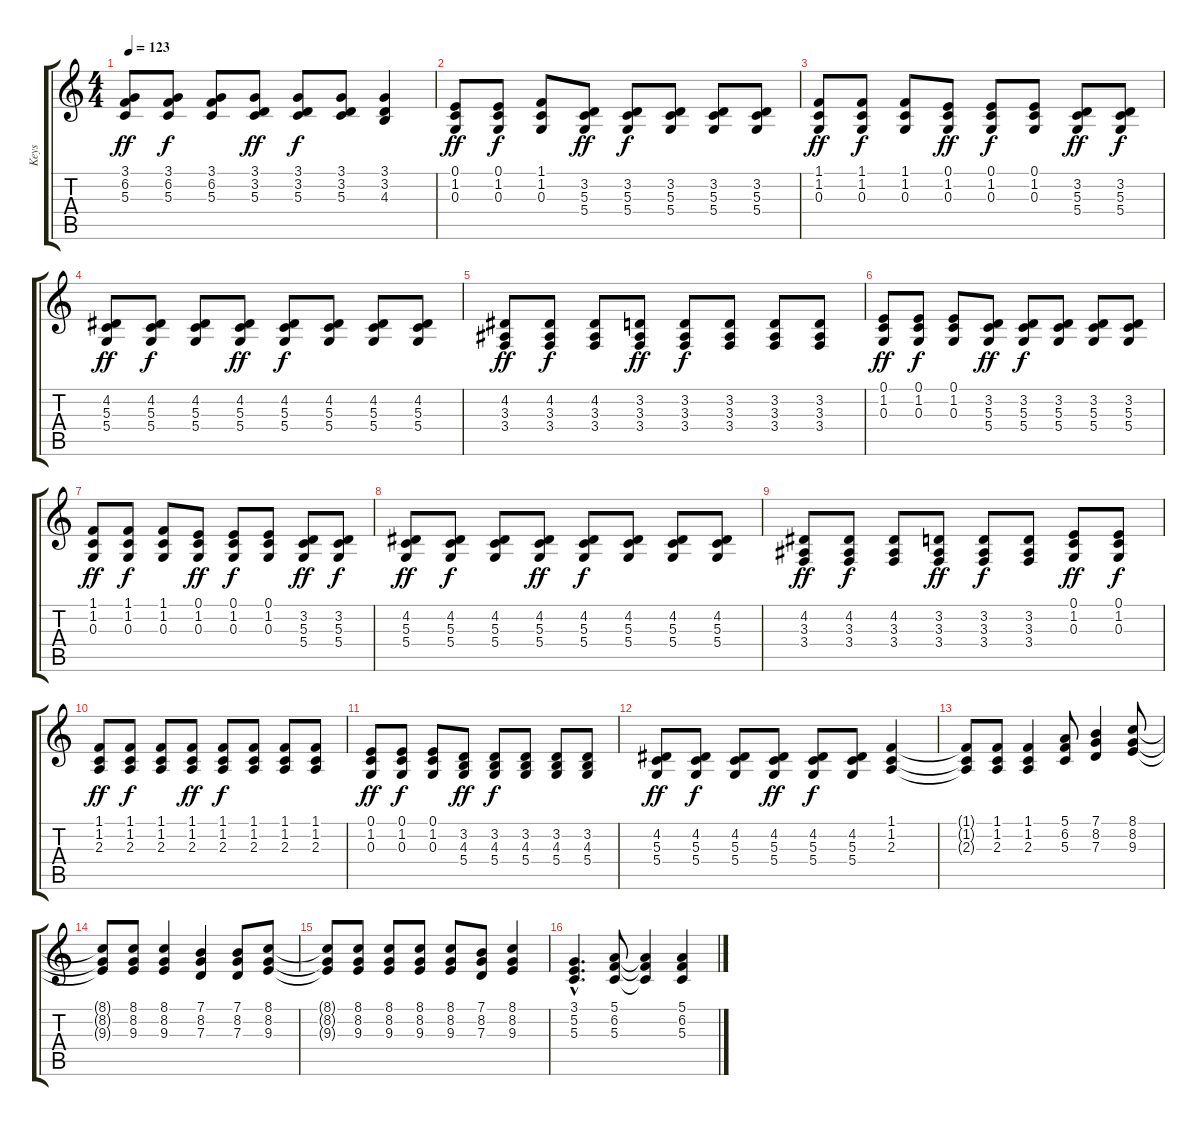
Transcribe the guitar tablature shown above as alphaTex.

\track ("Keys" "Keys") {instrument electricgrandpiano}
\staff {score tabs}
\tuning (E4 B3 G3 D3 A2 E2) {hide}
\ts (4 4)
\tempo 123
\clef g2
\ks c
(3.1 6.2 5.3).8{dy ff} (3.1 6.2 5.3).8{dy f} (3.1 6.2 5.3).8 (3.1 3.2 5.3).8{dy ff} (3.1 3.2 5.3).8{dy f} (3.1 3.2 5.3).8 (3.1 3.2 4.3).4 |
(0.1 1.2 0.3).8{dy ff} (0.1 1.2 0.3).8{dy f} (1.1 1.2 0.3).8 (3.2 5.3 5.4).8{dy ff} (3.2 5.3 5.4).8{dy f} (3.2 5.3 5.4).8 (3.2 5.3 5.4).8 (3.2 5.3 5.4).8 |
(1.1 1.2 0.3).8{dy ff} (1.1 1.2 0.3).8{dy f} (1.1 1.2 0.3).8 (0.1 1.2 0.3).8{dy ff} (0.1 1.2 0.3).8{dy f} (0.1 1.2 0.3).8 (3.2 5.3 5.4).8{dy ff} (3.2 5.3 5.4).8{dy f} |
(4.2 5.3 5.4).8{dy ff} (4.2 5.3 5.4).8{dy f} (4.2 5.3 5.4).8 (4.2 5.3 5.4).8{dy ff} (4.2 5.3 5.4).8{dy f} (4.2 5.3 5.4).8 (4.2 5.3 5.4).8 (4.2 5.3 5.4).8 |
(4.2 3.3 3.4).8{dy ff} (4.2 3.3 3.4).8{dy f} (4.2 3.3 3.4).8 (3.2 3.3 3.4).8{dy ff} (3.2 3.3 3.4).8{dy f} (3.2 3.3 3.4).8 (3.2 3.3 3.4).8 (3.2 3.3 3.4).8 |
(0.1 1.2 0.3).8{dy ff} (0.1 1.2 0.3).8{dy f} (0.1 1.2 0.3).8 (3.2 5.3 5.4).8{dy ff} (3.2 5.3 5.4).8{dy f} (3.2 5.3 5.4).8 (3.2 5.3 5.4).8 (3.2 5.3 5.4).8 |
(1.1 1.2 0.3).8{dy ff} (1.1 1.2 0.3).8{dy f} (1.1 1.2 0.3).8 (0.1 1.2 0.3).8{dy ff} (0.1 1.2 0.3).8{dy f} (0.1 1.2 0.3).8 (3.2 5.3 5.4).8{dy ff} (3.2 5.3 5.4).8{dy f} |
(4.2 5.3 5.4).8{dy ff} (4.2 5.3 5.4).8{dy f} (4.2 5.3 5.4).8 (4.2 5.3 5.4).8{dy ff} (4.2 5.3 5.4).8{dy f} (4.2 5.3 5.4).8 (4.2 5.3 5.4).8 (4.2 5.3 5.4).8 |
(4.2 3.3 3.4).8{dy ff} (4.2 3.3 3.4).8{dy f} (4.2 3.3 3.4).8 (3.2 3.3 3.4).8{dy ff} (3.2 3.3 3.4).8{dy f} (3.2 3.3 3.4).8 (0.1 1.2 0.3).8{dy ff} (0.1 1.2 0.3).8{dy f} |
(1.1 1.2 2.3).8{dy ff} (1.1 1.2 2.3).8{dy f} (1.1 1.2 2.3).8 (1.1 1.2 2.3).8{dy ff} (1.1 1.2 2.3).8{dy f} (1.1 1.2 2.3).8 (1.1 1.2 2.3).8 (1.1 1.2 2.3).8 |
(0.1 1.2 0.3).8{dy ff} (0.1 1.2 0.3).8{dy f} (0.1 1.2 0.3).8 (3.2 4.3 5.4).8{dy ff} (3.2 4.3 5.4).8{dy f} (3.2 4.3 5.4).8 (3.2 4.3 5.4).8 (3.2 4.3 5.4).8 |
(4.2 5.3 5.4).8{dy ff} (4.2 5.3 5.4).8{dy f} (4.2 5.3 5.4).8 (4.2 5.3 5.4).8{dy ff} (4.2 5.3 5.4).8{dy f} (4.2 5.3 5.4).8 (1.1 1.2 2.3).4 |
(1.1{t} 1.2{t} 2.3{t}).8 (1.1 1.2 2.3).8 (1.1 1.2 2.3).4 (5.1 6.2 5.3).8 (7.1 8.2 7.3).4 (8.1 8.2 9.3).8 |
(8.1{t} 8.2{t} 9.3{t}).8 (8.1 8.2 9.3).8 (8.1 8.2 9.3).4 (7.1 8.2 7.3).4 (7.1 8.2 7.3).8 (8.1 8.2 9.3).8 |
(8.1{t} 8.2{t} 9.3{t}).8 (8.1 8.2 9.3).8 (8.1 8.2 9.3).8 (8.1 8.2 9.3).8 (8.1 8.2 9.3).8 (7.1 8.2 7.3).8 (8.1 8.2 9.3).4 |
(3.1{hac} 5.2{hac} 5.3{hac}).4{d} (5.1 6.2 5.3).8 (5.1{t} 6.2{t} 5.3{t}).4 (5.1 6.2 5.3).4
